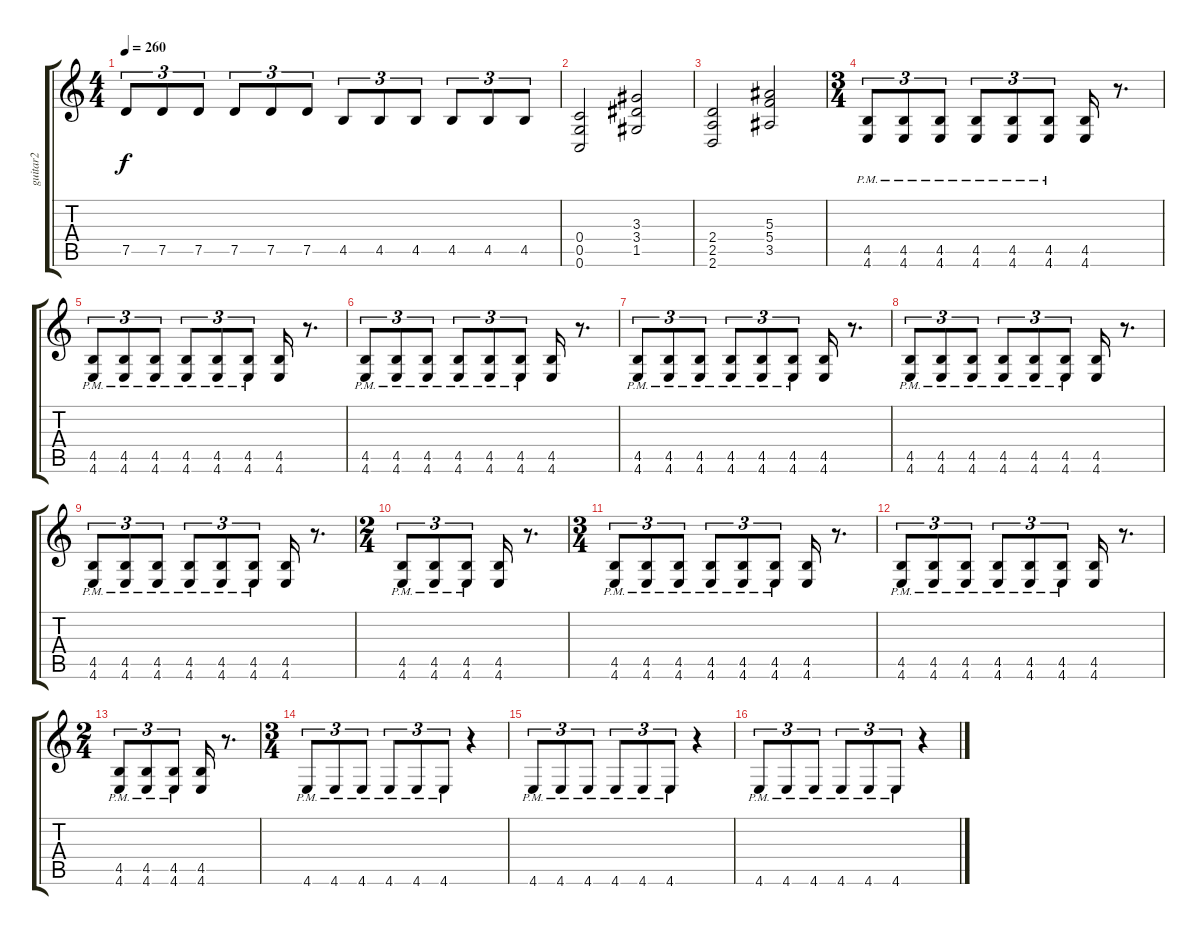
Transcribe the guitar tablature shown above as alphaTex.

\track ("guitar2" "guitar2") {instrument distortionguitar}
\staff {score tabs}
\tuning (D4 A3 F3 C3 G2 C2) {hide}
\ts (4 4)
\tempo 260
\clef g2
\ks c
7.5.8{tu (3 2) dy f} 7.5.8{tu (3 2)} 7.5.8{tu (3 2)} 7.5.8{tu (3 2)} 7.5.8{tu (3 2)} 7.5.8{tu (3 2)} 4.5.8{tu (3 2)} 4.5.8{tu (3 2)} 4.5.8{tu (3 2)} 4.5.8{tu (3 2)} 4.5.8{tu (3 2)} 4.5.8{tu (3 2)} |
(0.4 0.5 0.6).2 (3.3 3.4 1.5).2 |
(2.4 2.5 2.6).2 (5.3 5.4 3.5).2 |
\ts (3 4)
(4.5{pm} 4.6{pm}).8{tu (3 2)} (4.5{pm} 4.6{pm}).8{tu (3 2)} (4.5{pm} 4.6{pm}).8{tu (3 2)} (4.5{pm} 4.6{pm}).8{tu (3 2)} (4.5{pm} 4.6{pm}).8{tu (3 2)} (4.5{pm} 4.6{pm}).8{tu (3 2)} (4.5 4.6).16 r.8{d} |
(4.5{pm} 4.6{pm}).8{tu (3 2)} (4.5{pm} 4.6{pm}).8{tu (3 2)} (4.5{pm} 4.6{pm}).8{tu (3 2)} (4.5{pm} 4.6{pm}).8{tu (3 2)} (4.5{pm} 4.6{pm}).8{tu (3 2)} (4.5{pm} 4.6{pm}).8{tu (3 2)} (4.5 4.6).16 r.8{d} |
(4.5{pm} 4.6{pm}).8{tu (3 2)} (4.5{pm} 4.6{pm}).8{tu (3 2)} (4.5{pm} 4.6{pm}).8{tu (3 2)} (4.5{pm} 4.6{pm}).8{tu (3 2)} (4.5{pm} 4.6{pm}).8{tu (3 2)} (4.5{pm} 4.6{pm}).8{tu (3 2)} (4.5 4.6).16 r.8{d} |
(4.5{pm} 4.6{pm}).8{tu (3 2)} (4.5{pm} 4.6{pm}).8{tu (3 2)} (4.5{pm} 4.6{pm}).8{tu (3 2)} (4.5{pm} 4.6{pm}).8{tu (3 2)} (4.5{pm} 4.6{pm}).8{tu (3 2)} (4.5{pm} 4.6{pm}).8{tu (3 2)} (4.5 4.6).16 r.8{d} |
(4.5{pm} 4.6{pm}).8{tu (3 2)} (4.5{pm} 4.6{pm}).8{tu (3 2)} (4.5{pm} 4.6{pm}).8{tu (3 2)} (4.5{pm} 4.6{pm}).8{tu (3 2)} (4.5{pm} 4.6{pm}).8{tu (3 2)} (4.5{pm} 4.6{pm}).8{tu (3 2)} (4.5 4.6).16 r.8{d} |
(4.5{pm} 4.6{pm}).8{tu (3 2)} (4.5{pm} 4.6{pm}).8{tu (3 2)} (4.5{pm} 4.6{pm}).8{tu (3 2)} (4.5{pm} 4.6{pm}).8{tu (3 2)} (4.5{pm} 4.6{pm}).8{tu (3 2)} (4.5{pm} 4.6{pm}).8{tu (3 2)} (4.5 4.6).16 r.8{d} |
\ts (2 4)
(4.5{pm} 4.6{pm}).8{tu (3 2)} (4.5{pm} 4.6{pm}).8{tu (3 2)} (4.5{pm} 4.6{pm}).8{tu (3 2)} (4.5 4.6).16 r.8{d} |
\ts (3 4)
(4.5{pm} 4.6{pm}).8{tu (3 2)} (4.5{pm} 4.6{pm}).8{tu (3 2)} (4.5{pm} 4.6{pm}).8{tu (3 2)} (4.5{pm} 4.6{pm}).8{tu (3 2)} (4.5{pm} 4.6{pm}).8{tu (3 2)} (4.5{pm} 4.6{pm}).8{tu (3 2)} (4.5 4.6).16 r.8{d} |
(4.5{pm} 4.6{pm}).8{tu (3 2)} (4.5{pm} 4.6{pm}).8{tu (3 2)} (4.5{pm} 4.6{pm}).8{tu (3 2)} (4.5{pm} 4.6{pm}).8{tu (3 2)} (4.5{pm} 4.6{pm}).8{tu (3 2)} (4.5{pm} 4.6{pm}).8{tu (3 2)} (4.5 4.6).16 r.8{d} |
\ts (2 4)
(4.5{pm} 4.6{pm}).8{tu (3 2)} (4.5{pm} 4.6{pm}).8{tu (3 2)} (4.5{pm} 4.6{pm}).8{tu (3 2)} (4.5 4.6).16 r.8{d} |
\ts (3 4)
4.6{pm}.8{tu (3 2)} 4.6{pm}.8{tu (3 2)} 4.6{pm}.8{tu (3 2)} 4.6{pm}.8{tu (3 2)} 4.6{pm}.8{tu (3 2)} 4.6{pm}.8{tu (3 2)} r.4 |
4.6{pm}.8{tu (3 2)} 4.6{pm}.8{tu (3 2)} 4.6{pm}.8{tu (3 2)} 4.6{pm}.8{tu (3 2)} 4.6{pm}.8{tu (3 2)} 4.6{pm}.8{tu (3 2)} r.4 |
4.6{pm}.8{tu (3 2)} 4.6{pm}.8{tu (3 2)} 4.6{pm}.8{tu (3 2)} 4.6{pm}.8{tu (3 2)} 4.6{pm}.8{tu (3 2)} 4.6{pm}.8{tu (3 2)} r.4
